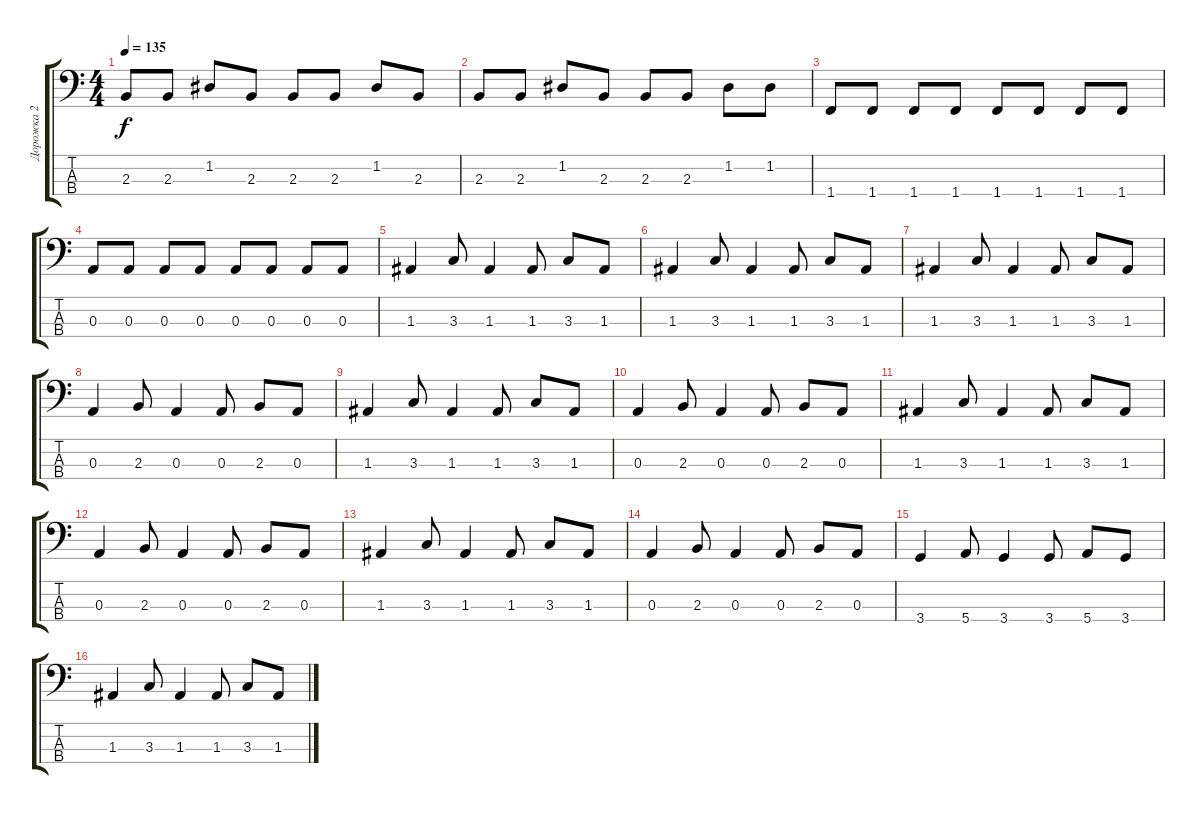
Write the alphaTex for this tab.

\track ("Дорожка 2" "Дорожка 2") {instrument electricbassfinger}
\staff {score tabs}
\tuning (G2 D2 A1 E1) {hide}
\ts (4 4)
\tempo 135
\clef f4
\ks c
2.3.8{dy f} 2.3.8 1.2.8 2.3.8 2.3.8 2.3.8 1.2.8 2.3.8 |
2.3.8 2.3.8 1.2.8 2.3.8 2.3.8 2.3.8 1.2.8 1.2.8 |
1.4.8 1.4.8 1.4.8 1.4.8 1.4.8 1.4.8 1.4.8 1.4.8 |
0.3.8 0.3.8 0.3.8 0.3.8 0.3.8 0.3.8 0.3.8 0.3.8 |
1.3.4 3.3.8 1.3.4 1.3.8 3.3.8 1.3.8 |
1.3.4 3.3.8 1.3.4 1.3.8 3.3.8 1.3.8 |
1.3.4 3.3.8 1.3.4 1.3.8 3.3.8 1.3.8 |
0.3.4 2.3.8 0.3.4 0.3.8 2.3.8 0.3.8 |
1.3.4 3.3.8 1.3.4 1.3.8 3.3.8 1.3.8 |
0.3.4 2.3.8 0.3.4 0.3.8 2.3.8 0.3.8 |
1.3.4 3.3.8 1.3.4 1.3.8 3.3.8 1.3.8 |
0.3.4 2.3.8 0.3.4 0.3.8 2.3.8 0.3.8 |
1.3.4 3.3.8 1.3.4 1.3.8 3.3.8 1.3.8 |
0.3.4 2.3.8 0.3.4 0.3.8 2.3.8 0.3.8 |
3.4.4 5.4.8 3.4.4 3.4.8 5.4.8 3.4.8 |
1.3.4 3.3.8 1.3.4 1.3.8 3.3.8 1.3.8
